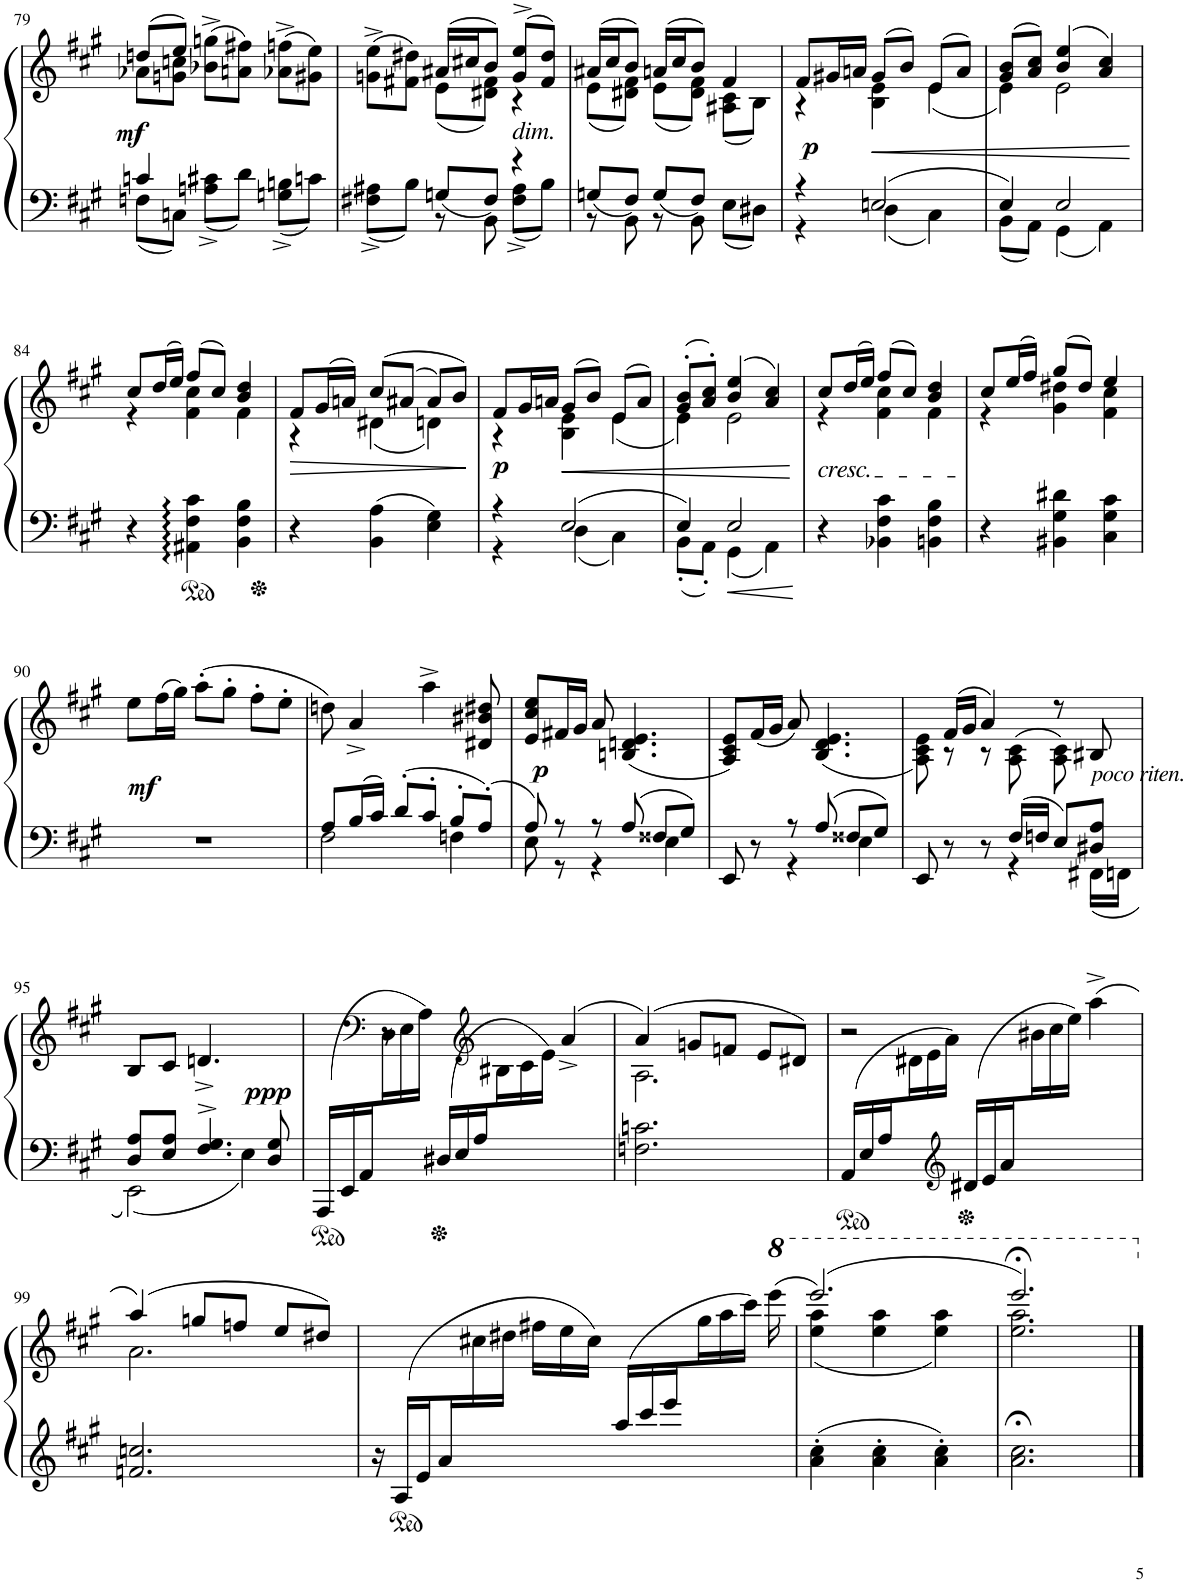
**kern	**kern	**dynam
*part1	*part1	*part1
*staff2	*staff1	*staff1/2
*I"Piano	*	*
*I'Pno.	*	*
!!LO:PB:g=z
*clefG2	*clefG2	*
*k[f#c#g#]	*k[f#c#g#]	*
*M3/4	*M3/4	*
=79	=79	=79
*^	*^	*
!	!	!	!	!LO:DY:a=2
4cn/	8Fn\L	(8ddn/L	8a-X\L	mf
.	8Cn\J	8ee/J)	8gn\ 8ccn\J	.
2ryy	8An\^ 8c#X\^L	(8b-X\^ 8ggn\^L	2ryy	.
.	8d\J	8an\ 8ff#X\J)	.	.
.	8Gn\^ 8Bn\^L	(8a-X\^ 8ffn\^L	.	.
.	8cn\J	8g#X\ 8ee\J)	.	.
=80	=80	=80	=80	=80
4ryy	8F#X\^ 8A#X\^L	(8gn\^ 8ee\^L	4ryy	.
.	8B\J	8f#X\ 8dd#X\J)	.	.
8Gn/L	8r	(16a#X/LL	(8e\L	.
.	.	16cc#X/J	.	.
8F#/J	8BB\	8b/J)	8d#X\ 8f#\J)	.
!LO:TX:a:i:t=dim.	!	!	!	!
4r	8F#\^ 8A#\^L	(8g/^ 8ee/^L	4r	.
.	8B\J	8f#/ 8dd#/J)	.	.
=81	=81	=81	=81	=81
8Gn/L	8r	(16a#X/LL	(8e\L	.
.	.	16cc#/J	.	.
8F#/J	8BB\	8b/J)	8d#X\ 8f#\J)	.
8G/L	8r	(16an/LL	(8e\L	.
.	.	16cc#/J	.	.
8F#/J	8BB\	8b/J)	8d#\ 8f#\J)	.
4ryy	8E\L	4f#/	(8A#X\ 8c#\L	.
.	8D#X\J	.	8B\J)	.
=82	=82	=82	=82	=82
!	!	!	!	!LO:DY:a=2
4r	4r	8f#/L	4r	p
.	.	16g#X/L	.	.
.	.	16an/JJ	.	.
2En/	4D\	(8g#/L	4B\ 4e\	.
.	.	8b/J)	.	.
.	4C#\	(8e/L	(4e\	.
.	.	8a/J)	.	.
=83	=83	=83	=83	=83
4E/	8BB\L	(8g#/ 8b/L	4e\)	.
.	8AA\J	8a/ 8cc#/J)	.	.
2E/	4GG#\	(4b/ 4ee/	2e\	.
.	4AA\	4a/ 4cc#/)	.	.
*v	*v	*	*	*
!!LO:LB:g=z	!!
=84	=84	=84	=84
4r	8cc#/L	4r	.
.	(16dd/L	.	.
.	16ee/JJ)	.	.
4AA#X\ 4F#\ 4c#\	(8ff#/L	4f#\ 4cc#\	.
.	8cc#/J)	.	.
4BB\ 4F#\ 4B\	4b/ 4dd/	4f#\	.
=85	=85	=85	=85
4r	8f#/L	4r	.
.	(16g#/L	.	.
.	16an/JJ)	.	.
4BB\ 4A\	(8cc#/L	(4d#X\	.
.	(8a#X/J	.	.
4E\ 4G#\	8a#/L)	4dn\)	.
.	8b/J)	.	.
=86	=86	=86	=86
*^	*	*	*
!	!	!	!	!LO:DY:a=2
4r	4r	8f#/L	4r	p
.	.	16g#/L	.	.
.	.	16an/JJ	.	.
2E/	4D\	(8g#/L	4B\ 4e\	.
.	.	8b/J)	.	.
.	4C#\	(8e/L	(4e\	.
.	.	8a/J)	.	.
=87	=87	=87	=87	=87
4E/	8BB'\L	(8g#/' 8b/'L	4e\)	.
.	8AA'\J	8a/' 8cc#/'J)	.	.
2E/	4GG#\	(4b/ 4ee/	2e\	.
.	4AA\	4a/ 4cc#/)	.	.
=88	=88	=88	=88	=88
!LO:TX:a:i:t=cresc.	!	!	!	!
*v	*v	*	*	*
4r	8cc#/L	4r	.
.	(16dd/L	.	.
.	16ee/JJ)	.	.
4BB-X\ 4F#\ 4c#\	(8ff#/L	4f#\ 4cc#\	.
.	8cc#/J)	.	.
4BBn\ 4F#\ 4B\	4b/ 4dd/	4f#\	.
=89	=89	=89	=89
4r	8cc#/L	4r	.
.	(16ee/L	.	.
.	16ff#/JJ)	.	.
4BB#X\ 4G#\ 4d#X\	(8gg#/L	4g#\ 4dd#X\	.
.	8dd#/J)	.	.
4C#\ 4G#\ 4c#\	4ee/	4f#\ 4cc#\	.
!!LO:LB:g=z
=90	=90	=90	=90
!	!	!	!LO:DY:a=2
*	*v	*v	*
2.r	8ee\L	mf
.	(16ff#\L	.
.	16gg#\JJ)	.
.	(8aa'\L	.
.	8gg#'\J	.
.	8ff#'\L	.
.	8ee'\J	.
=91	=91	=91
*^	*	*
8A/L	2F#\	8ddn\)	.
16B/L	.	4a^/	.
16c#/JJ	.	.	.
8d'/L	.	.	.
8c#'/J	.	4aa^\	.
8B'/L	4Fn\	.	.
8A'/J	.	8d#X/ 8b#X/ 8dd#X/	.
=92	=92	=92	=92
!	!	!	!LO:DY:a=2
8A/	8E\	8e/ 8cc#/ 8ee/L	p
8r	8r	16f#X/L	.
.	.	16g#/JJ	.
8r	4r	8a/	.
8A/	.	(4.Bn/ 4.dn/ 4.e/	.
8F##X/L	4E\	.	.
8G#/J	.	.	.
=93	=93	=93	=93
8EE/	8ryy	8A/ 8c#/ 8e/L)	.
8r	8ryy	(16f#/L	.
.	.	16g#/JJ	.
8r	4r	8a/)	.
8A/	.	(4.B/ 4.d/ 4.e/	.
8F##X/L	4E\	.	.
8G#/J	.	.	.
=94	=94	=94	=94
*	*	*^	*
8EE/	8ryy	8ryy	8A\ 8c#\ 8e\)	.
8r	8ryy	(16f#/LL	8r	.
.	.	16g#/JJ	.	.
8r	8ryy	4a/)	8r	.
16F#/LL	4r	.	(>8A\ 8c#\	.
16Fn/JJ	.	.	.	.
8E/L	.	8r	8A\ 8c#\)	.
!	!	!LO:TX:b:i:t=poco riten.	!	!
8D#X/ 8A/J	16FF#X\LL	8B#X/	8ryy	.
.	16FFn\JJ	.	.	.
*	*	*v	*v	*
!!LO:LB:g=z
=95	=95	=95	=95
8D/ 8A/L	2EE\	8B/L	.
8E/ 8A/J	.	8c#/J	.
4.F#/^ 4.G#/^	.	4.dn^/	.
.	4E\	.	.
8D/ 8G#/	.	8ryy	.
*v	*v	*	*
=96	=96	=96
*Xbrackettup	*	*
*	*^	*
!	!	!	!LO:DY:a=2
(24AAA/LL	8ryy	8ryy	ppp
24EE/	.	.	.
24AA/	.	.	.
*	*clefF4	*	*
*	*	*Xbrackettup	*
8ryy	8r	24D\	.
.	.	24E\	.
.	.	24A\JJ)	.
(24D#X/LL	8ryy	8ryy	.
24E/	.	.	.
24A/	.	.	.
*	*clefG2	*	*
8ryy	8ryy	24B#X\	.
.	.	24c#\	.
.	.	24e\JJ)	.
4ryy	(4a^/	4ryy	.
=97	=97	=97	=97
2.Fn\ 2.cn\	(4a/)	2.A\	.
.	8gn/L	.	.
.	8fn/J	.	.
.	8e/L	.	.
.	8d#X/J)	.	.
=98	=98	=98	=98
(24AA/LL	2r	8ryy	.
24E/	.	.	.
24A/	.	.	.
8ryy	.	24d#X\	.
.	.	24e\	.
.	.	24a\JJ)	.
*clefG2	*	*	*
(24d#X/LL	.	8ryy	.
24e/	.	.	.
24a/	.	.	.
8ryy	.	24b#X\	.
.	.	24cc#\	.
.	.	24ee\JJ)	.
4ryy	(4aa^\	4ryy	.
!!LO:LB:g=z	!!
=99	=99	=99	=99
2.fn/ 2.ccn/	(4aa/)	2.a\	.
.	8ggn/L	.	.
.	8ffn/J	.	.
.	8ee/L	.	.
.	8dd#X/J)	.	.
=100	=100	=100	=100
24r	4ryy	6ryy	.
(24A/LL	.	.	.
24e/	.	.	.
24a/	.	.	.
12ryy	.	24cc#X\	.
.	.	24dd#X\JJ	.
8ryy	16ff#X\LL	16ryy	.
*	*v	*v	*
.	16ee\	.
16ryy	(16cc#\JJ	.
24aa/LL	4ryy	.
24ccc#/	.	.
24eee/	.	.
*	*^	*
8ryy	.	24ggg#\	.
.	.	24aaa\	.
.	.	24cccc#\JJ)	.
*	*8va	*	*
16ryy	(16eeee\	16ryy	.
=101	=101	=101	=101
4a\' 4cc#\'	(2.eeee/)	(4eee\ 4aaa\	.
4a\' 4cc#\'	.	4eee\ 4aaa\	.
4a\' 4cc#\'	.	4eee\ 4aaa\)	.
=102	=102	=102	=102
2.a\;< 2.cc#\;<	2.eeee;</)	2.eee\ 2.aaa\	.
*	*X8va	*	*
*	*v	*v	*
==	==	==
*-	*-	*-
